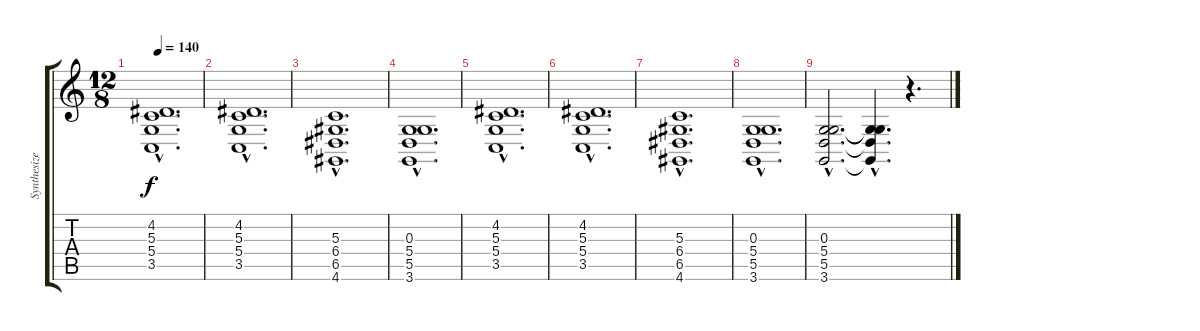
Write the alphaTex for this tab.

\track ("Synthesizer (Arr. for Gtr.)" "Synthesize") {instrument synthstrings2}
\staff {score tabs}
\tuning (E4 B3 G3 D3 A2 E2) {hide}
\ts (12 8)
\tempo 140
\clef g2
\ks c
(4.2{hac} 5.3{hac} 5.4{hac} 3.5{hac}).1{d dy f} |
(4.2{hac} 5.3{hac} 5.4{hac} 3.5{hac}).1{d} |
(5.3{hac} 6.4{hac} 6.5{hac} 4.6{hac}).1{d} |
(0.3{hac} 5.4{hac} 5.5{hac} 3.6{hac}).1{d} |
(4.2{hac} 5.3{hac} 5.4{hac} 3.5{hac}).1{d} |
(4.2{hac} 5.3{hac} 5.4{hac} 3.5{hac}).1{d} |
(5.3{hac} 6.4{hac} 6.5{hac} 4.6{hac}).1{d} |
(0.3{hac} 5.4{hac} 5.5{hac} 3.6{hac}).1{d} |
(0.3{hac} 5.4{hac} 5.5{hac} 3.6{hac}).2{d} (0.3{hac t} 5.4{hac t} 5.5{hac t} 3.6{hac t}).4{d} r.4{d}
